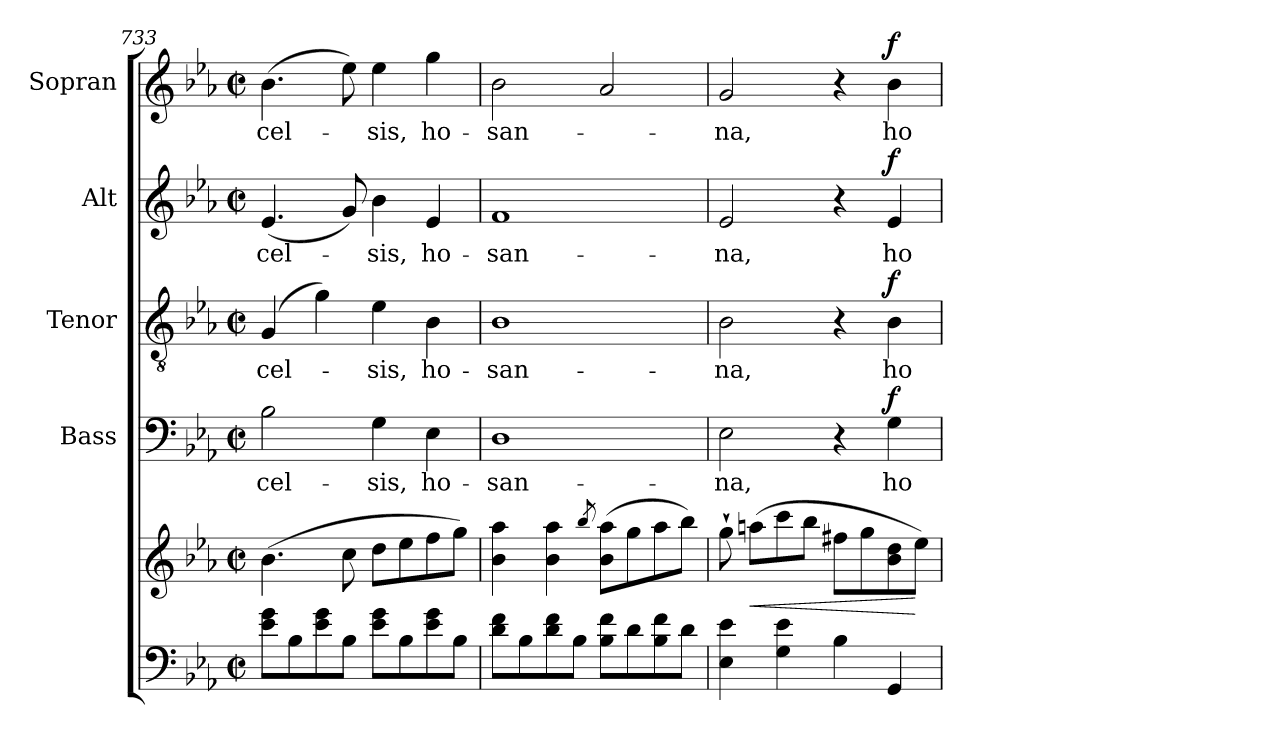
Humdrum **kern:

**kern	**kern	**dynam	**kern	**text	**dynam	**kern	**text	**dynam	**kern	**text	**dynam	**kern	**text	**dynam
*part5	*part5	*part5	*part4	*part4	*part4	*part3	*part3	*part3	*part2	*part2	*part2	*part1	*part1	*part1
*staff6	*staff5	*staff5/6	*staff4	*staff4	*staff4	*staff3	*staff3	*staff3	*staff2	*staff2	*staff2	*staff1	*staff1	*staff1
*	*	*	*I"Bass	*	*	*I"Tenor	*	*	*I"Alt	*	*	*I"Sopran	*	*
*	*	*	*I'B.	*	*	*I'T.	*	*	*I'A.	*	*	*I'S.	*	*
*clefF4	*clefG2	*	*clefF4	*	*	*clefGv2	*	*	*clefG2	*	*	*clefG2	*	*
*k[b-e-a-]	*k[b-e-a-]	*	*k[b-e-a-]	*	*	*k[b-e-a-]	*	*	*k[b-e-a-]	*	*	*k[b-e-a-]	*	*
*E-:	*E-:	*	*E-:	*	*	*E-:	*	*	*E-:	*	*	*E-:	*	*
*M2/2	*M2/2	*	*M2/2	*	*	*M2/2	*	*	*M2/2	*	*	*M2/2	*	*
*met(c|)	*met(c|)	*	*met(c|)	*	*	*met(c|)	*	*	*met(c|)	*	*	*met(c|)	*	*
=733	=733	=733	=733	=733	=733	=733	=733	=733	=733	=733	=733	=733	=733	=733
!	!	!	!	!LO:LY:b	!	!	!LO:LY:b	!	!	!LO:LY:b	!	!	!LO:LY:b	!
8e-\ 8g\L	(>4.b-\	.	2B-\	-cel-	.	(4G/	-cel-	.	(<4.e-/	-cel-	.	(>4.b-\	-cel-	.
8B-\	.	.	.	.	.	.	.	.	.	.	.	.	.	.
8e-\ 8g\	.	.	.	.	.	4g\)	.	.	.	.	.	.	.	.
8B-\J	8cc\	.	.	.	.	.	.	.	8g/)	.	.	8ee-\)	.	.
!	!	!	!	!LO:LY:b	!	!	!LO:LY:b	!	!	!LO:LY:b	!	!	!LO:LY:b	!
8e-\ 8g\L	8dd\L	.	4G\	-sis,	.	4e-\	-sis,	.	4b-\	-sis,	.	4ee-\	-sis,	.
8B-\	8ee-\	.	.	.	.	.	.	.	.	.	.	.	.	.
!	!	!	!	!LO:LY:b	!	!	!LO:LY:b	!	!	!LO:LY:b	!	!	!LO:LY:b	!
8e-\ 8g\	8ff\	.	4E-\	ho-	.	4B-\	ho-	.	4e-/	ho-	.	4gg\	ho-	.
8B-\J	8gg\J)	.	.	.	.	.	.	.	.	.	.	.	.	.
=734	=734	=734	=734	=734	=734	=734	=734	=734	=734	=734	=734	=734	=734	=734
!	!	!	!	!LO:LY:b	!	!	!LO:LY:b	!	!	!LO:LY:b	!	!	!LO:LY:b	!
8d\ 8f\L	4b-\ 4aa-\	.	1D	-san-	.	1B-	-san-	.	1f	-san-	.	2b-\	-san-	.
8B-\	.	.	.	.	.	.	.	.	.	.	.	.	.	.
8d\ 8f\	4b-\ 4aa-\	.	.	.	.	.	.	.	.	.	.	.	.	.
8B-\J	.	.	.	.	.	.	.	.	.	.	.	.	.	.
.	8qbb-/	.	.	.	.	.	.	.	.	.	.	.	.	.
8B-\ 8f\L	(>8b-\ 8aa-\L	.	.	.	.	.	.	.	.	.	.	2a-/	.	.
8d\	8gg\	.	.	.	.	.	.	.	.	.	.	.	.	.
8B-\ 8f\	8aa-\	.	.	.	.	.	.	.	.	.	.	.	.	.
8d\J	8bb-\J)	.	.	.	.	.	.	.	.	.	.	.	.	.
=735	=735	=735	=735	=735	=735	=735	=735	=735	=735	=735	=735	=735	=735	=735
!	!	!	!	!LO:LY:b	!	!	!LO:LY:b	!	!	!LO:LY:b	!	!	!LO:LY:b	!
4E-\ 4e-\	8gg`>\	.	2E-\	-na,	.	2B-\	-na,	.	2e-/	-na,	.	2g/	-na,	.
!	!	!LO:HP:b	!	!	!	!	!	!	!	!	!	!	!	!
.	(>8aan\L	<	.	.	.	.	.	.	.	.	.	.	.	.
4G\ 4e-\	8ccc\	.	.	.	.	.	.	.	.	.	.	.	.	.
.	8bb-\J	.	.	.	.	.	.	.	.	.	.	.	.	.
4B-\	8ff#X\L	.	4r	.	.	4r	.	.	4r	.	.	4r	.	.
.	8gg\	.	.	.	.	.	.	.	.	.	.	.	.	.
!	!	!	!	!LO:LY:b	!LO:DY:a	!	!LO:LY:b	!LO:DY:a	!	!LO:LY:b	!LO:DY:a	!	!LO:LY:b	!LO:DY:a
4GG/	8b-\ 8dd\	.	4G\	ho-	f	4B-\	ho-	f	4e-/	ho-	f	4b-\	ho-	f
.	8ee-\J)	[	.	.	.	.	.	.	.	.	.	.	.	.
=	=	=	=	=	=	=	=	=	=	=	=	=	=	=
*-	*-	*-	*-	*-	*-	*-	*-	*-	*-	*-	*-	*-	*-	*-
